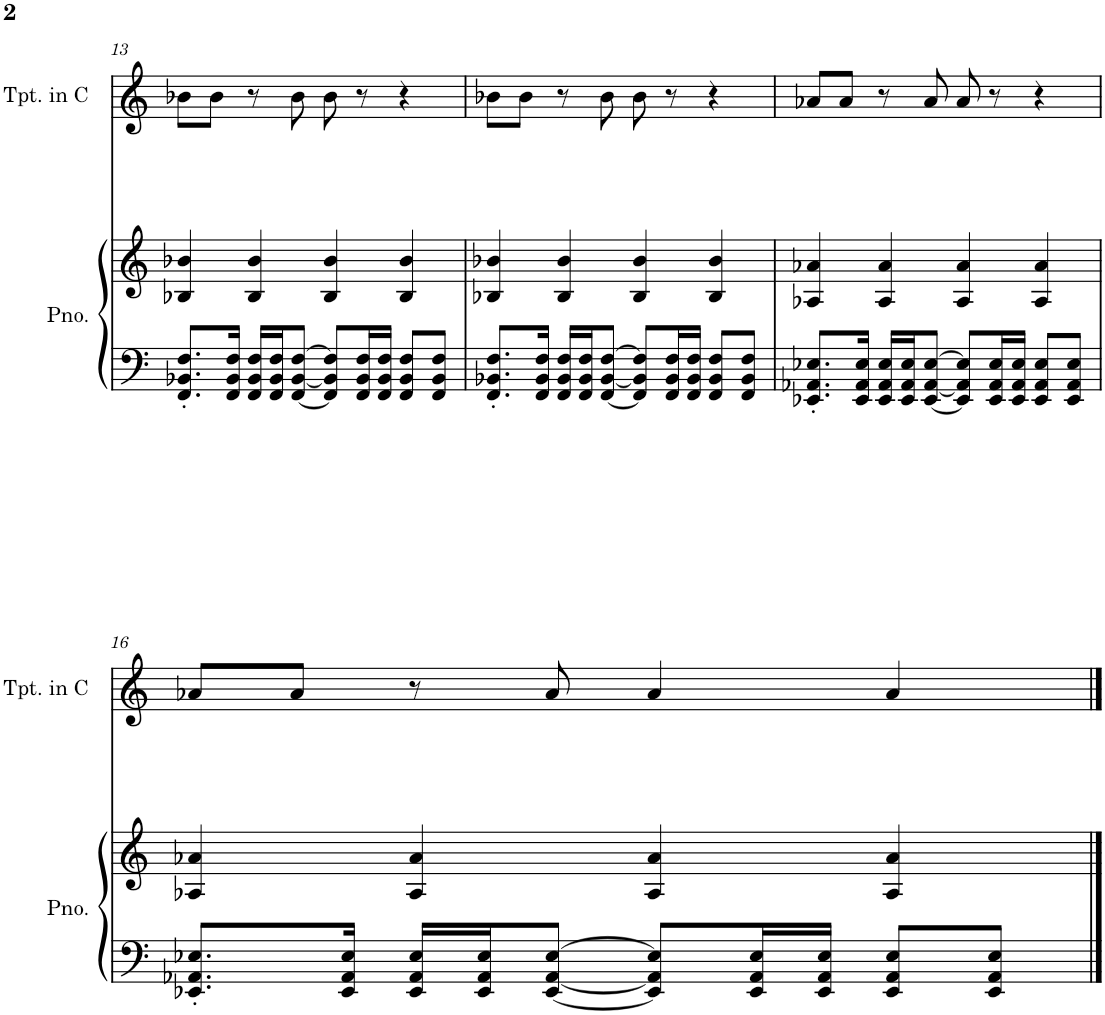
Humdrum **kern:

**kern	**kern	**kern
*part2	*part2	*part1
*staff3	*staff2	*staff1
*I"Piano	*	*I"Trumpet in C
*I'Pno.	*	*I'Tpt. in C
!!LO:PB:g=z
*clefF4	*clefG2	*clefG2
*	*	*Trd1c2
*k[]	*k[]	*k[]
*M4/4	*M4/4	*M4/4
=13	=13	=13
8.FF/' 8.BB-X/' 8.F/'L	4B-X/ 4b-X/	8b-X\L
.	.	8b-\J
16FF/ 16BB-/ 16F/Jk	.	.
16FF/ 16BB-/ 16F/LL	4B-/ 4b-/	8r
16FF/ 16BB-/ 16F/J	.	.
[8FF/ [8BB-/ [8F/J	.	8b-\
8FF/] 8BB-/] 8F/]L	4B-/ 4b-/	8b-\
16FF/ 16BB-/ 16F/L	.	8r
16FF/ 16BB-/ 16F/JJ	.	.
8FF/ 8BB-/ 8F/L	4B-/ 4b-/	4r
8FF/ 8BB-/ 8F/J	.	.
=14	=14	=14
8.FF/' 8.BB-X/' 8.F/'L	4B-X/ 4b-X/	8b-X\L
.	.	8b-\J
16FF/ 16BB-/ 16F/Jk	.	.
16FF/ 16BB-/ 16F/LL	4B-/ 4b-/	8r
16FF/ 16BB-/ 16F/J	.	.
[8FF/ [8BB-/ [8F/J	.	8b-\
8FF/] 8BB-/] 8F/]L	4B-/ 4b-/	8b-\
16FF/ 16BB-/ 16F/L	.	8r
16FF/ 16BB-/ 16F/JJ	.	.
8FF/ 8BB-/ 8F/L	4B-/ 4b-/	4r
8FF/ 8BB-/ 8F/J	.	.
=15	=15	=15
8.EE-X/' 8.AA-X/' 8.E-X/'L	4A-X/ 4a-X/	8a-X/L
.	.	8a-/J
16EE-/ 16AA-/ 16E-/Jk	.	.
16EE-/ 16AA-/ 16E-/LL	4A-/ 4a-/	8r
16EE-/ 16AA-/ 16E-/J	.	.
[8EE-/ [8AA-/ [8E-/J	.	8a-/
8EE-/] 8AA-/] 8E-/]L	4A-/ 4a-/	8a-/
16EE-/ 16AA-/ 16E-/L	.	8r
16EE-/ 16AA-/ 16E-/JJ	.	.
8EE-/ 8AA-/ 8E-/L	4A-/ 4a-/	4r
8EE-/ 8AA-/ 8E-/J	.	.
!!LO:LB:g=z
=16	=16	=16
8.EE-X/' 8.AA-X/' 8.E-X/'L	4A-X/ 4a-X/	8a-X/L
.	.	8a-/J
16EE-/ 16AA-/ 16E-/Jk	.	.
16EE-/ 16AA-/ 16E-/LL	4A-/ 4a-/	8r
16EE-/ 16AA-/ 16E-/J	.	.
[8EE-/ [8AA-/ [8E-/J	.	8a-/
8EE-/] 8AA-/] 8E-/]L	4A-/ 4a-/	4a-/
16EE-/ 16AA-/ 16E-/L	.	.
16EE-/ 16AA-/ 16E-/JJ	.	.
8EE-/ 8AA-/ 8E-/L	4A-/ 4a-/	4a-/
8EE-/ 8AA-/ 8E-/J	.	.
==	==	==
*-	*-	*-
